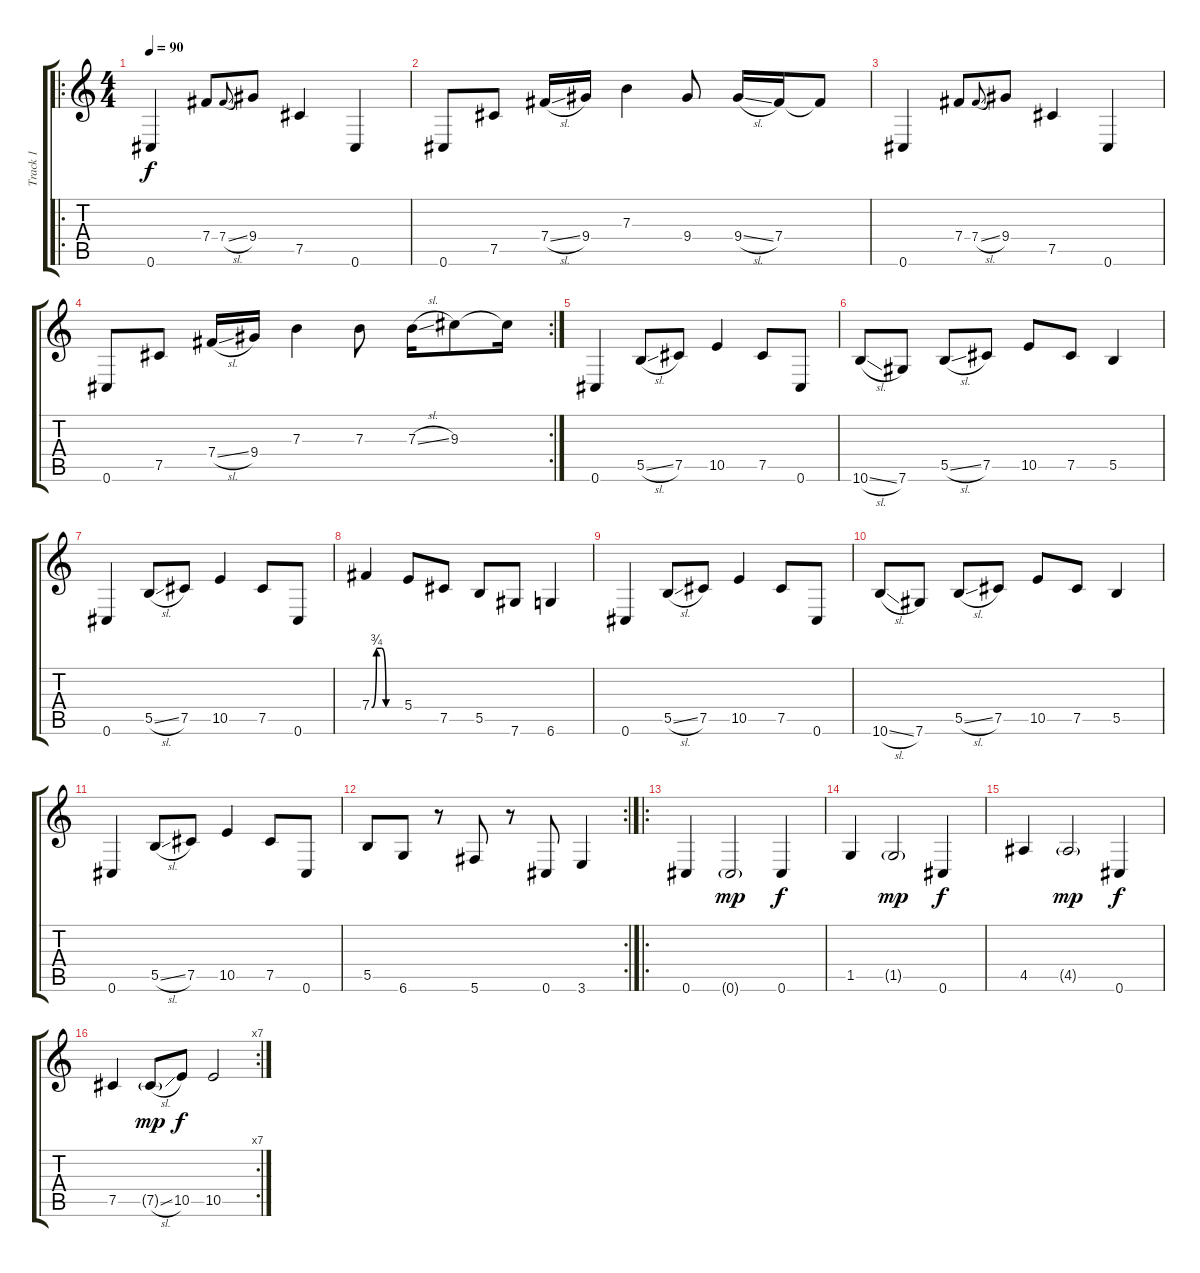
\track ("Track 1" "Track 1") {instrument overdrivenguitar}
\staff {score tabs}
\tuning (Db4 Ab3 E3 B2 Gb2 Db2) {hide}
\ro
\ts (4 4)
\tempo 90
\clef g2
\ks c
0.6.4{dy f} 7.4.8 7.4{sl}.8{gr onbeat} 9.4.8 7.5.4 0.6.4 |
0.6.8 7.5.8 7.4{sl}.16 9.4.16 7.3.4 9.4.8 9.4{sl}.16 7.4.16 7.4{t}.8 |
0.6.4 7.4.8 7.4{sl}.8{gr onbeat} 9.4.8 7.5.4 0.6.4 |
\rc 2
0.6.8 7.5.8 7.4{sl}.16 9.4.16 7.3.4 7.3.8 7.3{sl}.16 9.3.8 9.3{t}.16 |
0.6.4 5.5{sl}.8 7.5.8 10.5.4 7.5.8 0.6.8 |
10.6{sl}.8 7.6.8 5.5{sl}.8 7.5.8 10.5.8 7.5.8 5.5.4 |
0.6.4 5.5{sl}.8 7.5.8 10.5.4 7.5.8 0.6.8 |
7.4{be (custom 0 0 10 3 20 3 30 0 60 0)}.4 5.4.8 7.5.8 5.5.8 7.6.8 6.6.4 |
0.6.4 5.5{sl}.8 7.5.8 10.5.4 7.5.8 0.6.8 |
10.6{sl}.8 7.6.8 5.5{sl}.8 7.5.8 10.5.8 7.5.8 5.5.4 |
0.6.4 5.5{sl}.8 7.5.8 10.5.4 7.5.8 0.6.8 |
\rc 2
5.5.8 6.6.8 r.8 5.6.8 r.8 0.6.8 3.6.4 |
\ro
0.6.4 0.6{g}.2{dy mp} 0.6.4{dy f} |
1.5.4 1.5{g}.2{dy mp} 0.6.4{dy f} |
4.5.4 4.5{g}.2{dy mp} 0.6.4{dy f} |
\rc 7
7.5.4 7.5{sl g}.8{dy mp} 10.5.8{dy f} 10.5.2
